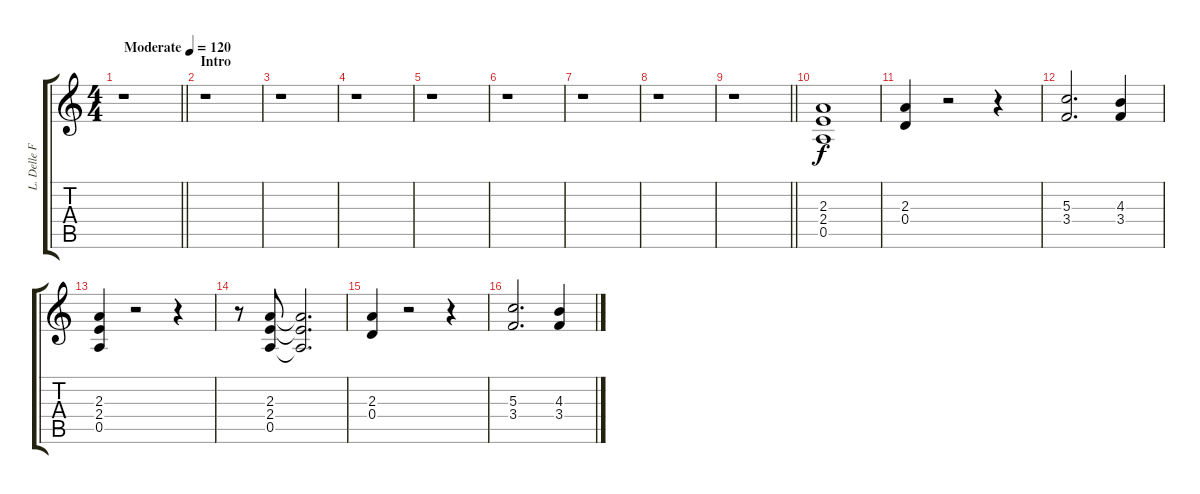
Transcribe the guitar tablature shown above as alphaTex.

\track ("L. Delle Fave (Dist. Guitar L)" "L. Delle F") {instrument overdrivenguitar}
\staff {score tabs}
\tuning (E4 B3 G3 D3 A2 E2) {hide}
\ts (4 4)
\tempo (120 "Moderate")
\clef g2
\barLineRight lightlight
\ks c
r.1{dy f instrument overdrivenguitar} |
\section ("" "Intro")
r.1 |
r.1 |
r.1 |
r.1 |
r.1 |
r.1 |
r.1 |
\barLineRight lightlight
r.1 |
(2.3 2.4 0.5).1 |
(2.3 0.4).4 r.2 r.4 |
(5.3 3.4).2{d} (4.3 3.4).4 |
(2.3 2.4 0.5).4 r.2 r.4 |
r.8 (2.3 2.4 0.5).8 (2.3{t} 2.4{t} 0.5{t}).2{d} |
(2.3 0.4).4 r.2 r.4 |
(5.3 3.4).2{d} (4.3 3.4).4
